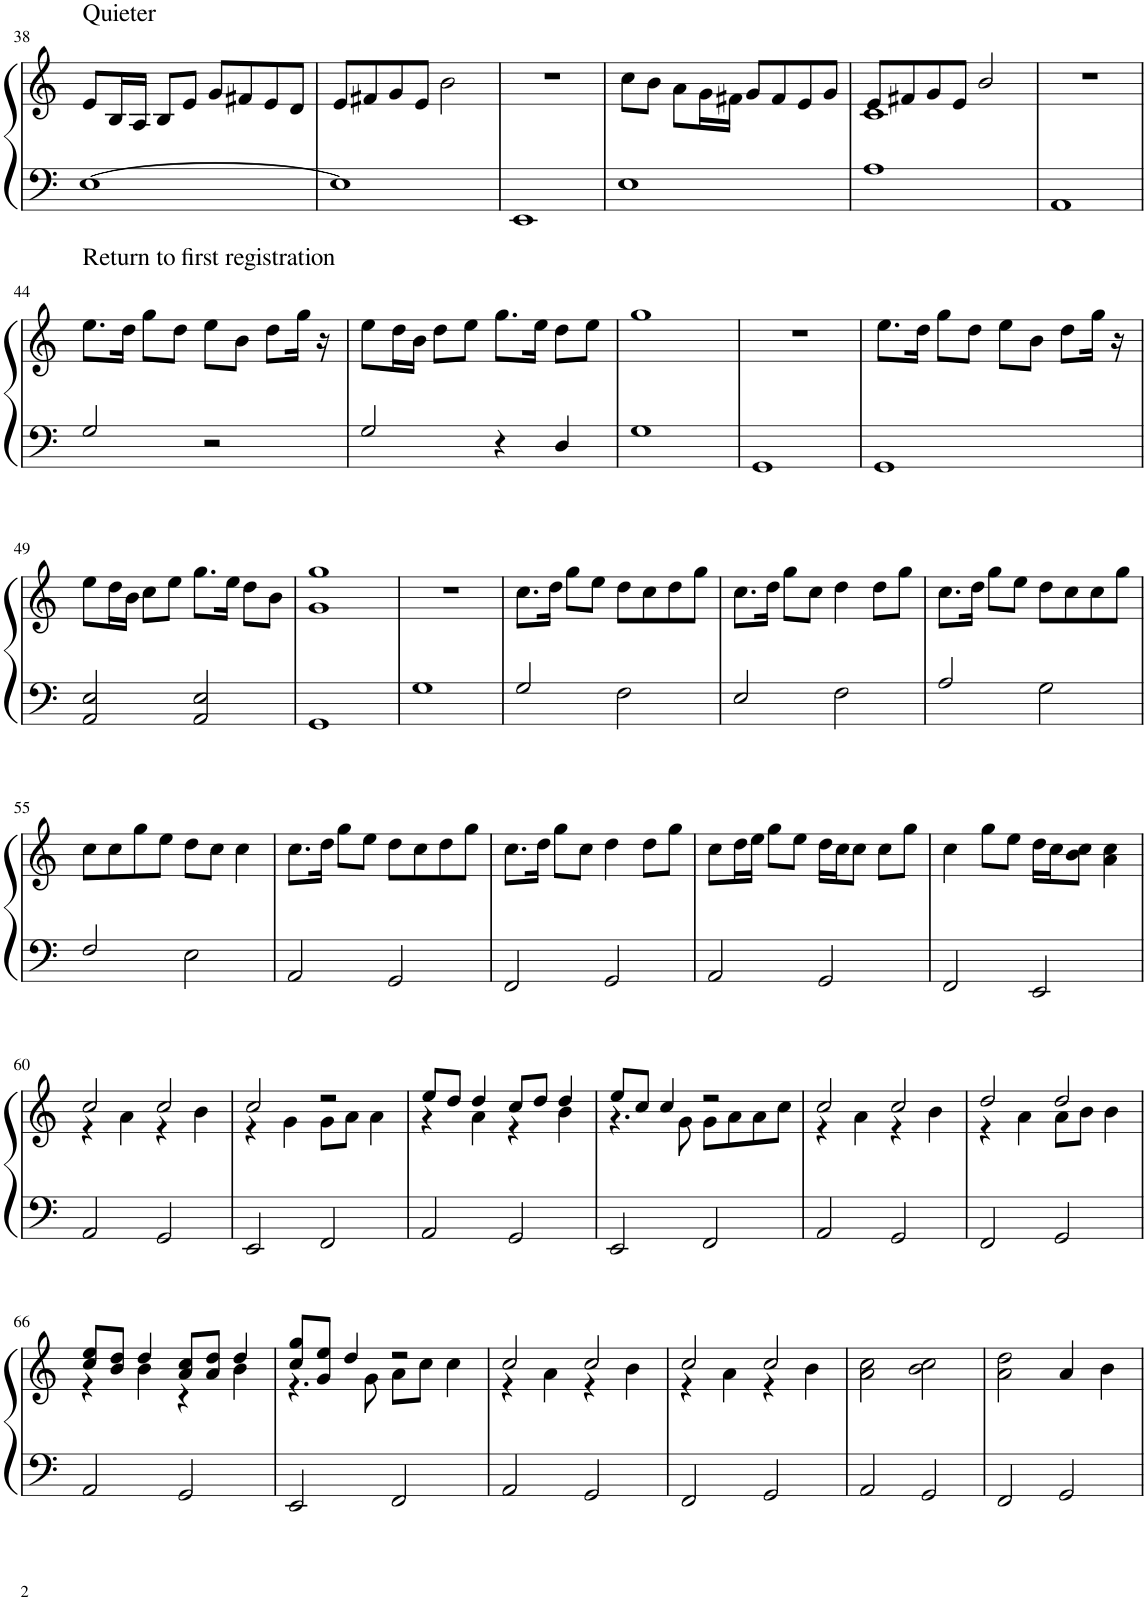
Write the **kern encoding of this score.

**kern	**kern
*part1	*part1
*staff2	*staff1
*I"Pipe Organ	*
*I'Org.	*
!!LO:PB:g=z
*clefF4	*clefG2
*k[]	*k[]
*M4/4	*M4/4
=38	=38
!	!LO:TX:a:t=Quieter
[1E	8e/L
.	16B/L
.	16A/JJ
.	8B/L
.	8e/J
.	8g/L
.	8f#X/
.	8e/
.	8d/J
=39	=39
1E]	8e/L
.	8f#X/
.	8g/
.	8e/J
.	2b\
=40	=40
1EE	1r
=41	=41
1E	8cc\L
.	8b\J
.	8a\L
.	16g\L
.	16f#X\JJ
.	8g/L
.	8f#/
.	8e/
.	8g/J
=42	=42
*	*^
1A	8e/L	1c
.	8f#X/	.
.	8g/	.
.	8e/J	.
.	2b/	.
*	*v	*v
=43	=43
1AA	1r
!!LO:LB:g=z
=44	=44
!	!LO:TX:a:t=Return to first registration
2G/	8.ee\L
.	16dd\Jk
.	8gg\L
.	8dd\J
2r	8ee\L
.	8b\J
.	8dd\L
.	16gg\Jk
.	16r
=45	=45
2G/	8ee\L
.	16dd\L
.	16b\JJ
.	8dd\L
.	8ee\J
4r	8.gg\L
.	16ee\Jk
4D/	8dd\L
.	8ee\J
=46	=46
1G	1gg
=47	=47
1GG	1r
=48	=48
1GG	8.ee\L
.	16dd\Jk
.	8gg\L
.	8dd\J
.	8ee\L
.	8b\J
.	8dd\L
.	16gg\Jk
.	16r
!!LO:LB:g=z
=49	=49
2AA/ 2E/	8ee\L
.	16dd\L
.	16b\JJ
.	8cc\L
.	8ee\J
2AA/ 2E/	8.gg\L
.	16ee\Jk
.	8dd\L
.	8b\J
=50	=50
1GG	1g 1gg
=51	=51
1G	1r
=52	=52
2G/	8.cc\L
.	16dd\Jk
.	8gg\L
.	8ee\J
2F\	8dd\L
.	8cc\
.	8dd\
.	8gg\J
=53	=53
2E/	8.cc\L
.	16dd\Jk
.	8gg\L
.	8cc\J
2F\	4dd\
.	8dd\L
.	8gg\J
=54	=54
2A/	8.cc\L
.	16dd\Jk
.	8gg\L
.	8ee\J
2G\	8dd\L
.	8cc\
.	8cc\
.	8gg\J
!!LO:LB:g=z
=55	=55
2F/	8cc\L
.	8cc\
.	8gg\
.	8ee\J
2E\	8dd\L
.	8cc\J
.	4cc\
=56	=56
2AA/	8.cc\L
.	16dd\Jk
.	8gg\L
.	8ee\J
2GG/	8dd\L
.	8cc\
.	8dd\
.	8gg\J
=57	=57
2FF/	8.cc\L
.	16dd\Jk
.	8gg\L
.	8cc\J
2GG/	4dd\
.	8dd\L
.	8gg\J
=58	=58
2AA/	8cc\L
.	16dd\L
.	16ee\JJ
.	8gg\L
.	8ee\J
2GG/	16dd\LL
.	16cc\J
.	8cc\J
.	8cc\L
.	8gg\J
=59	=59
2FF/	4cc\
.	8gg\L
.	8ee\J
2EE/	16dd\LL
.	16cc\J
.	8b\ 8cc\J
.	4a\ 4cc\
!!LO:LB:g=z
=60	=60
*	*^
2AA/	2cc/	4r
.	.	4a\
2GG/	2cc/	4r
.	.	4b\
=61	=61	=61
2EE/	2cc/	4r
.	.	4g\
2FF/	2r	8g\L
.	.	8a\J
.	.	4a\
=62	=62	=62
2AA/	8ee/L	4r
.	8dd/J	.
.	4dd/	4a\
2GG/	8cc/L	4r
.	8dd/J	.
.	4dd/	4b\
=63	=63	=63
2EE/	8ee/L	4.r
.	8cc/J	.
.	4cc/	.
.	.	8g\
2FF/	2r	8g\L
.	.	8a\
.	.	8a\
.	.	8cc\J
=64	=64	=64
2AA/	2cc/	4r
.	.	4a\
2GG/	2cc/	4r
.	.	4b\
=65	=65	=65
2FF/	2dd/	4r
.	.	4a\
2GG/	2dd/	8a\L
.	.	8b\J
.	.	4b\
!!LO:LB:g=z	!!
=66	=66	=66
2AA/	8cc/ 8ee/L	4r
.	8b/ 8dd/J	.
.	4dd/	4b\
2GG/	8a/ 8cc/L	4r
.	8a/ 8dd/J	.
.	4dd/	4b\
=67	=67	=67
2EE/	8cc/ 8gg/L	4.r
.	8g/ 8ee/J	.
.	4dd/	.
.	.	8g\
2FF/	2r	8a\L
.	.	8cc\J
.	.	4cc\
=68	=68	=68
2AA/	2cc/	4r
.	.	4a\
2GG/	2cc/	4r
.	.	4b\
=69	=69	=69
2FF/	2cc/	4r
.	.	4a\
2GG/	2cc/	4r
.	.	4b\
*	*v	*v
=70	=70
2AA/	2a\ 2cc\
2GG/	2b\ 2cc\
=71	=71
2FF/	2a\ 2dd\
2GG/	4a/
.	4b\
=	=
*-	*-
